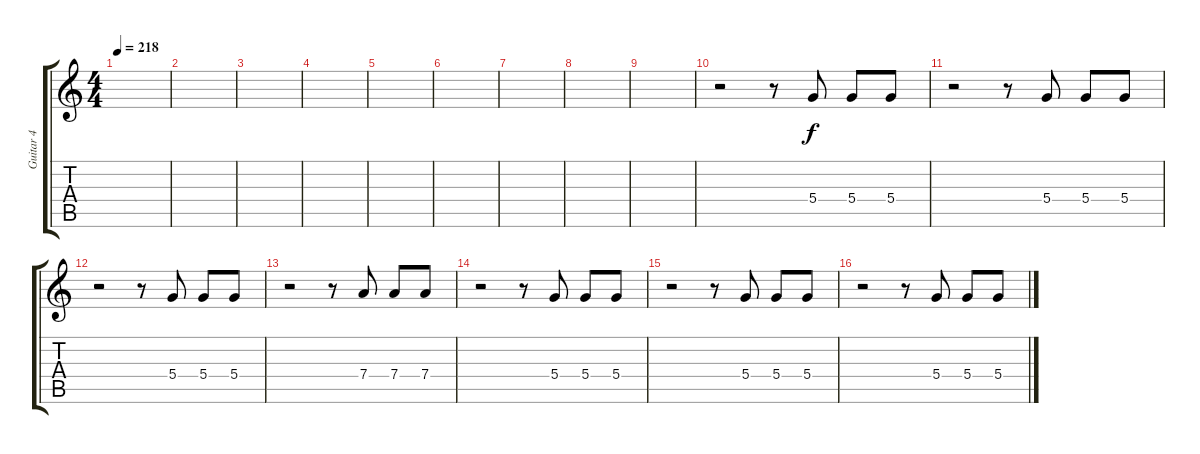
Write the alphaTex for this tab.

\track ("Guitar 4" "Guitar 4") {instrument electricguitarmuted}
\staff {score tabs}
\tuning (E4 B3 G3 D3 A2 E2) {hide}
\ts (4 4)
\tempo 218
\clef g2
\ks c
|
|
|
|
|
|
|
|
|
r.2 r.8 5.4.8 5.4.8 5.4.8 |
r.2 r.8 5.4.8 5.4.8 5.4.8 |
r.2 r.8 5.4.8 5.4.8 5.4.8 |
r.2 r.8 7.4.8 7.4.8 7.4.8 |
r.2 r.8 5.4.8 5.4.8 5.4.8 |
r.2 r.8 5.4.8 5.4.8 5.4.8 |
r.2 r.8 5.4.8 5.4.8 5.4.8
